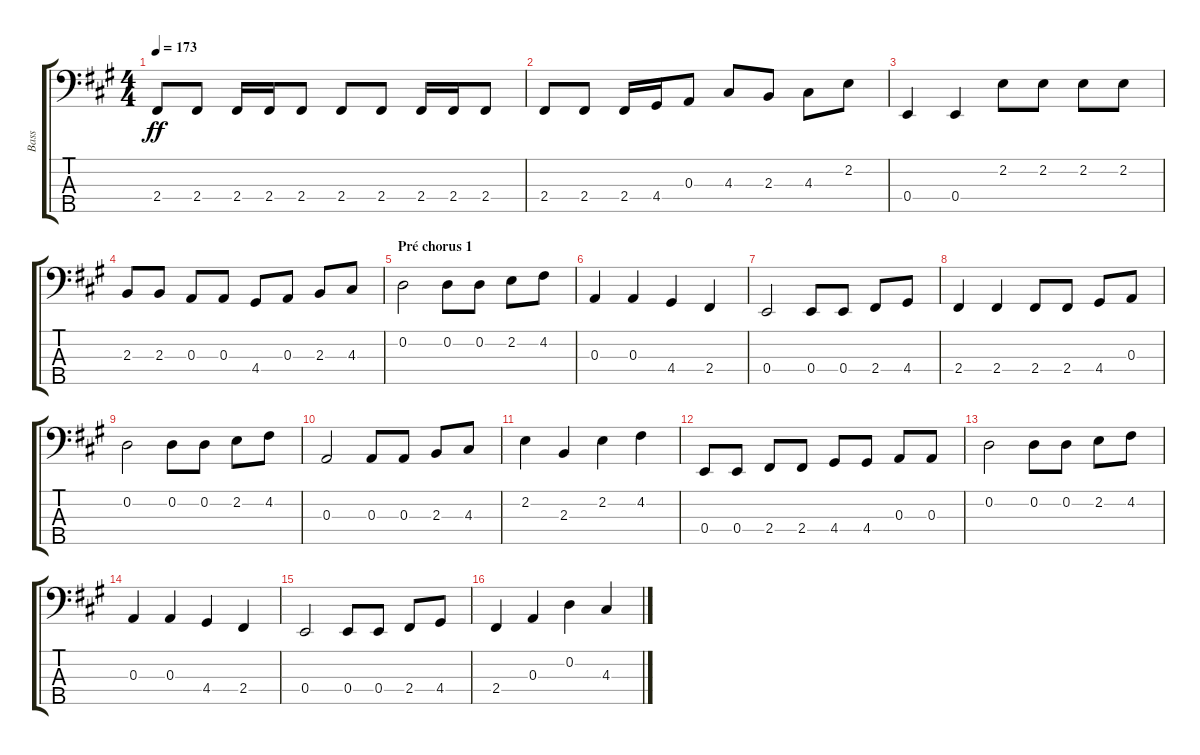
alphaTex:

\track ("Bass" "Bass") {instrument electricbassfinger}
\staff {score tabs}
\tuning (G2 D2 A1 E1 B0) {hide}
\ts (4 4)
\tempo 173
\clef f4
\ks f#minor
2.4.8{dy ff} 2.4.8 2.4.16 2.4.16 2.4.8 2.4.8 2.4.8 2.4.16 2.4.16 2.4.8 |
2.4.8 2.4.8 2.4.16 4.4.16 0.3.8 4.3.8 2.3.8 4.3.8 2.2.8 |
0.4.4 0.4.4 2.2.8 2.2.8 2.2.8 2.2.8 |
2.3.8 2.3.8 0.3.8 0.3.8 4.4.8 0.3.8 2.3.8 4.3.8 |
\section ("" "Pré chorus 1")
0.2.2 0.2.8 0.2.8 2.2.8 4.2.8 |
0.3.4 0.3.4 4.4.4 2.4.4 |
0.4.2 0.4.8 0.4.8 2.4.8 4.4.8 |
2.4.4 2.4.4 2.4.8 2.4.8 4.4.8 0.3.8 |
0.2.2 0.2.8 0.2.8 2.2.8 4.2.8 |
0.3.2 0.3.8 0.3.8 2.3.8 4.3.8 |
2.2.4 2.3.4 2.2.4 4.2.4 |
0.4.8 0.4.8 2.4.8 2.4.8 4.4.8 4.4.8 0.3.8 0.3.8 |
0.2.2 0.2.8 0.2.8 2.2.8 4.2.8 |
0.3.4 0.3.4 4.4.4 2.4.4 |
0.4.2 0.4.8 0.4.8 2.4.8 4.4.8 |
2.4.4 0.3.4 0.2.4 4.3.4
